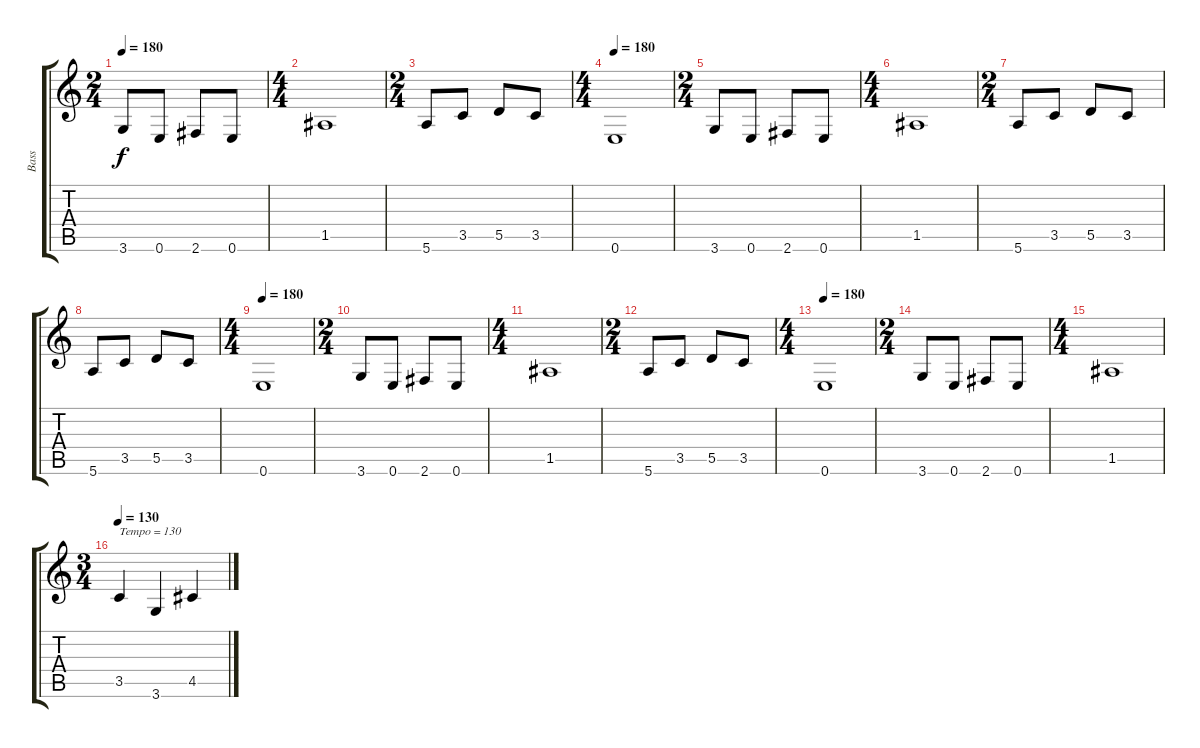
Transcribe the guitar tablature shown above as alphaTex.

\track ("Bass" "Bass") {instrument electricbasspick}
\staff {score tabs}
\tuning (E4 B3 G3 D3 A2 E2) {hide}
\ts (2 4)
\tempo 180
\clef g2
\ks c
3.6.8{dy f} 0.6.8 2.6.8 0.6.8 |
\ts (4 4)
1.5.1 |
\ts (2 4)
5.6.8 3.5.8 5.5.8 3.5.8 |
\ts (4 4)
\tempo 180
0.6.1 |
\ts (2 4)
3.6.8 0.6.8 2.6.8 0.6.8 |
\ts (4 4)
1.5.1 |
\ts (2 4)
5.6.8 3.5.8 5.5.8 3.5.8 |
5.6.8 3.5.8 5.5.8 3.5.8 |
\ts (4 4)
\tempo 180
0.6.1 |
\ts (2 4)
3.6.8 0.6.8 2.6.8 0.6.8 |
\ts (4 4)
1.5.1 |
\ts (2 4)
5.6.8 3.5.8 5.5.8 3.5.8 |
\ts (4 4)
\tempo 180
0.6.1 |
\ts (2 4)
3.6.8 0.6.8 2.6.8 0.6.8 |
\ts (4 4)
1.5.1 |
\ts (3 4)
\tempo 130
3.5.4{txt "Tempo = 130"} 3.6.4 4.5.4
